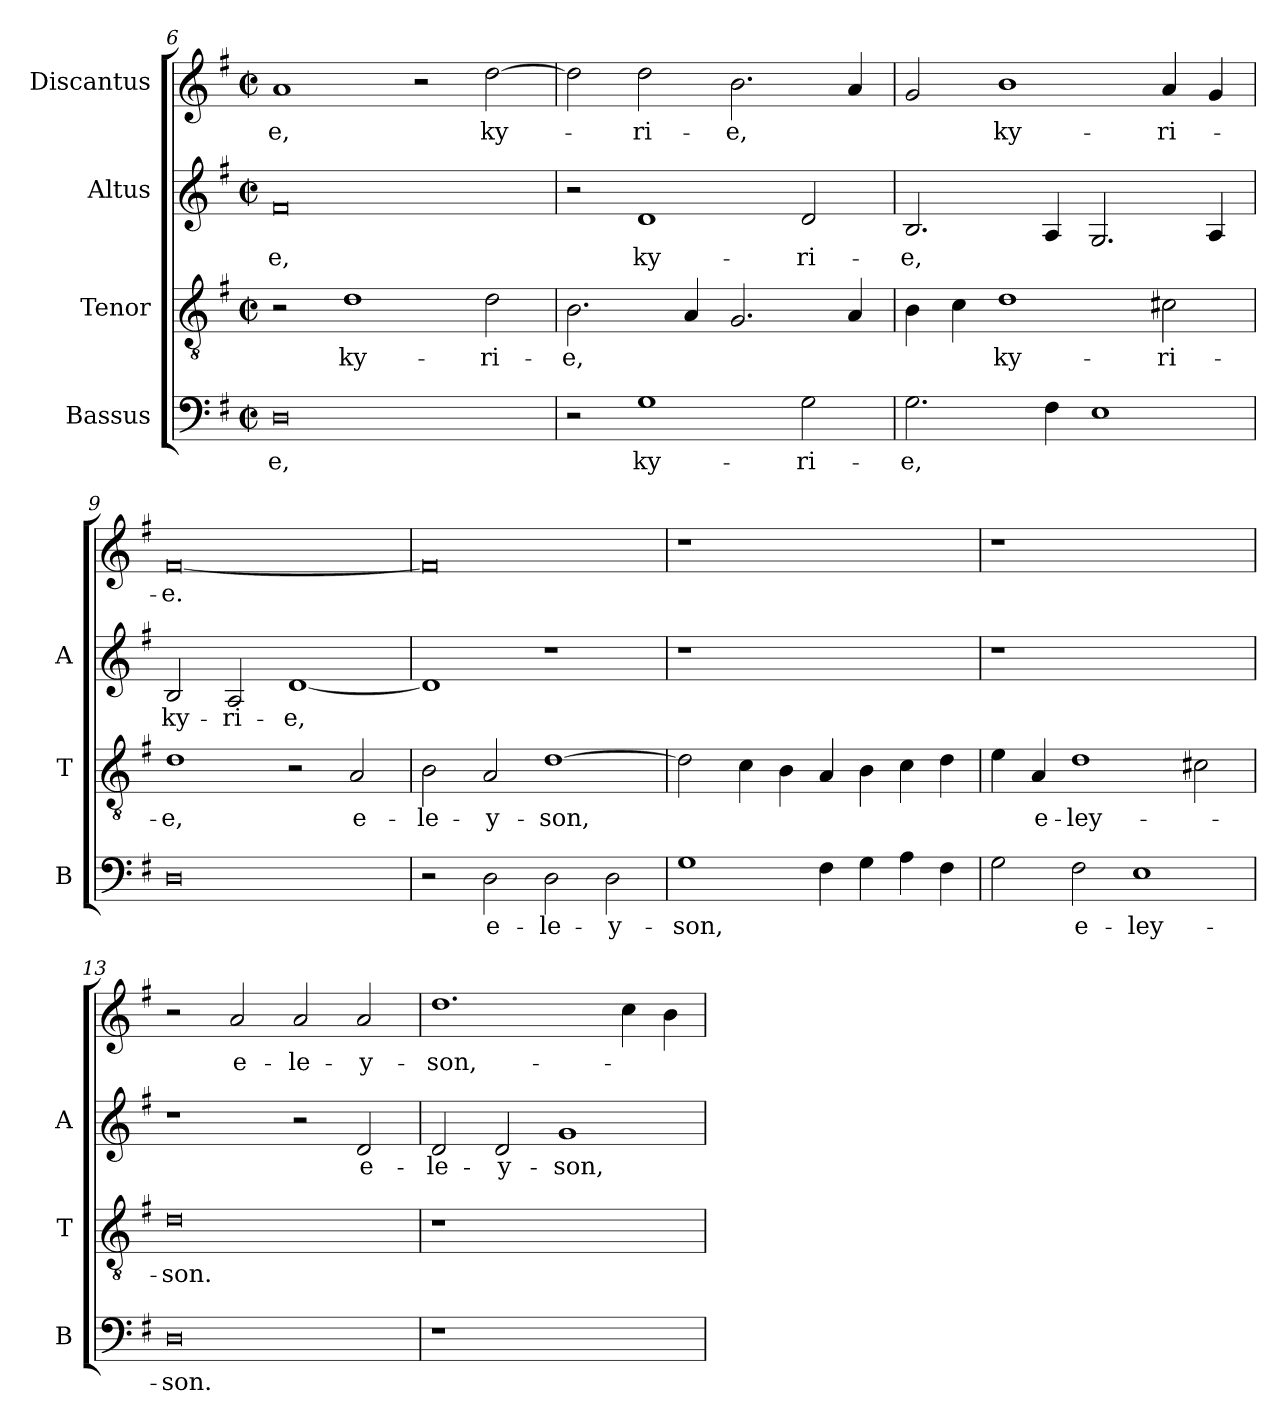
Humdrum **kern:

**kern	**text	**kern	**text	**kern	**text	**kern	**text
*part4	*part4	*part3	*part3	*part2	*part2	*part1	*part1
*staff4	*staff4	*staff3	*staff3	*staff2	*staff2	*staff1	*staff1
*I"Bassus	*	*I"Tenor	*	*I"Altus	*	*I"Discantus	*
*I'B	*	*I'T	*	*I'A	*	*	*
*clefF4	*	*clefGv2	*	*clefG2	*	*clefG2	*
*k[f#]	*	*k[f#]	*	*k[f#]	*	*k[f#]	*
*G:	*	*G:	*	*G:	*	*G:	*
*M2/2	*	*M2/2	*	*M2/2	*	*M2/2	*
*met(c|)	*	*met(c|)	*	*met(c|)	*	*met(c|)	*
=6	=6	=6	=6	=6	=6	=6	=6
!	!LO:LY:b	!	!	!	!LO:LY:b	!	!LO:LY:b
0D	-e,	2r	.	0f#	-e,	1a	-e,
!	!	!	!LO:LY:b	!	!	!	!
.	.	1d	ky-	.	.	.	.
.	.	.	.	.	.	2r	.
!	!	!	!LO:LY:b	!	!	!	!LO:LY:b
.	.	2d\	-ri-	.	.	[2dd\	ky-
!!LO:LB:g=z
=7	=7	=7	=7	=7	=7	=7	=7
!	!	!	!LO:LY:b	!	!	!	!
2r	.	2.B\	-e,	2r	.	2dd\]	.
!	!LO:LY:b	!	!	!	!LO:LY:b	!	!LO:LY:b
1G	ky-	.	.	1d	ky-	2dd\	-ri-
.	.	4A/	.	.	.	.	.
!	!	!	!	!	!	!	!LO:LY:b
.	.	2.G/	.	.	.	2.b\	-e,
!	!LO:LY:b	!	!	!	!LO:LY:b	!	!
2G\	-ri-	.	.	2d/	-ri-	.	.
.	.	4A/	.	.	.	4a/	.
=8	=8	=8	=8	=8	=8	=8	=8
!	!LO:LY:b	!	!	!	!LO:LY:b	!	!
2.G\	-e,	4B\	.	2.B/	-e,	2g/	.
.	.	4c\	.	.	.	.	.
!	!	!	!LO:LY:b	!	!	!	!LO:LY:b
.	.	1d	ky-	.	.	1b	ky-
4F#\	.	.	.	4A/	.	.	.
1E	.	.	.	2.G/	.	.	.
!	!	!	!LO:LY:b	!	!	!	!LO:LY:b
.	.	2c#X\	-ri-	.	.	4a/	-ri-
.	.	.	.	4A/	.	4g/	.
=9	=9	=9	=9	=9	=9	=9	=9
!	!	!	!LO:LY:b	!	!LO:LY:b	!	!LO:LY:b
0D	.	1d	-e,	2B/	ky-	[0f#	-e.
!	!	!	!	!	!LO:LY:b	!	!
.	.	.	.	2A/	-ri-	.	.
!	!	!	!	!	!LO:LY:b	!	!
.	.	2r	.	[1d	-e,	.	.
!	!	!	!LO:LY:b	!	!	!	!
.	.	2A/	e-	.	.	.	.
=10	=10	=10	=10	=10	=10	=10	=10
!	!	!	!LO:LY:b	!	!	!	!
2r	.	2B\	-le-	1d]	.	0f#]	.
!	!LO:LY:b	!	!LO:LY:b	!	!	!	!
2D\	e-	2A/	-y-	.	.	.	.
!	!LO:LY:b	!	!LO:LY:b	!	!	!	!
2D\	-le-	[1d	-son,	1r	.	.	.
!	!LO:LY:b	!	!	!	!	!	!
2D\	-y-	.	.	.	.	.	.
=11	=11	=11	=11	=11	=11	=11	=11
!	!LO:LY:b	!	!	!	!	!	!
1G	-son,	2d\]	.	1r	.	1r	.
.	.	4c\	.	.	.	.	.
.	.	4B\	.	.	.	.	.
4F#\	.	4A/	.	1ryy	.	1ryy	.
4G\	.	4B\	.	.	.	.	.
4A\	.	4c\	.	.	.	.	.
4F#\	.	4d\	.	.	.	.	.
=12	=12	=12	=12	=12	=12	=12	=12
2G\	.	4e\	.	1r	.	1r	.
!	!	!	!LO:LY:b	!	!	!	!
.	.	4A/	e-	.	.	.	.
!	!LO:LY:b	!	!LO:LY:b	!	!	!	!
2F#\	e-	1d	-ley-	.	.	.	.
!	!LO:LY:b	!	!	!	!	!	!
1E	-ley-	.	.	1ryy	.	1ryy	.
.	.	2c#X\	.	.	.	.	.
!!LO:LB:g=z
=13	=13	=13	=13	=13	=13	=13	=13
!	!LO:LY:b	!	!LO:LY:b	!	!	!	!
0D	-son.	0d	-son.	1r	.	2r	.
!	!	!	!	!	!	!	!LO:LY:b
.	.	.	.	.	.	2a/	e-
!	!	!	!	!	!	!	!LO:LY:b
.	.	.	.	2r	.	2a/	-le-
!	!	!	!	!	!LO:LY:b	!	!LO:LY:b
.	.	.	.	2d/	e-	2a/	-y-
=14	=14	=14	=14	=14	=14	=14	=14
!	!	!	!	!	!LO:LY:b	!	!LO:LY:b
1r	.	1r	.	2d/	-le-	1.dd	-son,-
!	!	!	!	!	!LO:LY:b	!	!
.	.	.	.	2d/	-y-	.	.
!	!	!	!	!	!LO:LY:b	!	!
1ryy	.	1ryy	.	1g	-son,-	.	.
.	.	.	.	.	.	4cc\	.
.	.	.	.	.	.	4b\	.
=	=	=	=	=	=	=	=
*-	*-	*-	*-	*-	*-	*-	*-
